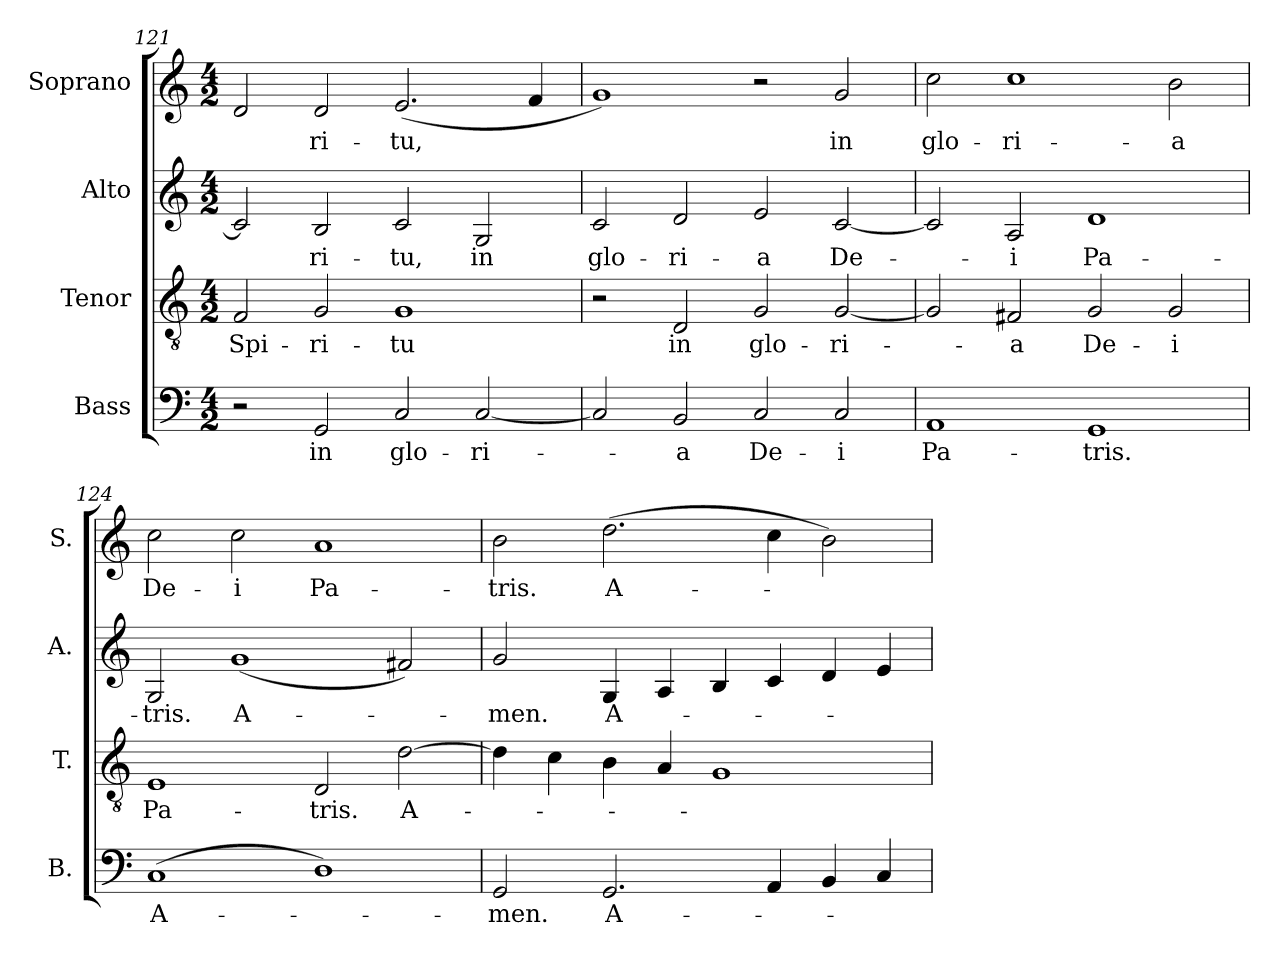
**kern	**text	**kern	**text	**kern	**text	**kern	**text
*part4	*part4	*part3	*part3	*part2	*part2	*part1	*part1
*staff4	*staff4	*staff3	*staff3	*staff2	*staff2	*staff1	*staff1
*I"Bass	*	*I"Tenor	*	*I"Alto	*	*I"Soprano	*
*I'B.	*	*I'T.	*	*I'A.	*	*I'S.	*
*clefF4	*	*clefGv2	*	*clefG2	*	*clefG2	*
*	*	*ITrd7c12	*	*	*	*	*
*k[]	*	*k[]	*	*k[]	*	*k[]	*
*C:	*	*C:	*	*C:	*	*C:	*
*M4/2	*	*M4/2	*	*M4/2	*	*M4/2	*
=121	=121	=121	=121	=121	=121	=121	=121
!	!	!	!LO:LY:b:color=#000000	!	!	!	!
2r	.	2FFi/	Spi-	2ci/]	.	2di/	.
!	!LO:LY:b:color=#000000	!	!	!	!	!	!
!	!	!	!LO:LY:b:color=#000000	!	!	!	!
!	!	!	!	!	!LO:LY:b:color=#000000	!	!
!	!	!	!	!	!	!	!LO:LY:b:color=#000000
2GGi/	in	2GGi/	-ri-	2Bi/	-ri-	2di/	-ri-
!	!LO:LY:b:color=#000000	!	!	!	!	!	!
!	!	!	!LO:LY:b:color=#000000	!	!	!	!
!	!	!	!	!	!LO:LY:b:color=#000000	!	!
!	!	!	!	!	!	!	!LO:LY:b:color=#000000
2Ci/	glo-	1GGi	-tu	2ci/	-tu,	(2.ei/	-tu,
!	!LO:LY:b:color=#000000	!	!	!	!	!	!
!	!	!	!	!	!LO:LY:b:color=#000000	!	!
[2Ci/	-ri-	.	.	2Gi/	in	.	.
.	.	.	.	.	.	4fi/	.
!!LO:LB:g=z
=122	=122	=122	=122	=122	=122	=122	=122
!	!	!	!	!	!LO:LY:b:color=#000000	!	!
2Ci/]	.	2r	.	2ci/	glo-	1gi)	.
!	!LO:LY:b:color=#000000	!	!	!	!	!	!
!	!	!	!LO:LY:b:color=#000000	!	!	!	!
!	!	!	!	!	!LO:LY:b:color=#000000	!	!
2BBi/	-a	2DDi/	in	2di/	-ri-	.	.
!	!LO:LY:b:color=#000000	!	!	!	!	!	!
!	!	!	!LO:LY:b:color=#000000	!	!	!	!
!	!	!	!	!	!LO:LY:b:color=#000000	!	!
2Ci/	De-	2GGi/	glo-	2ei/	-a	2r	.
!	!LO:LY:b:color=#000000	!	!	!	!	!	!
!	!	!	!LO:LY:b:color=#000000	!	!	!	!
!	!	!	!	!	!LO:LY:b:color=#000000	!	!
!	!	!	!	!	!	!	!LO:LY:b:color=#000000
2Ci/	-i	[2GGi/	-ri-	[2ci/	De-	2gi/	in
=123	=123	=123	=123	=123	=123	=123	=123
!	!LO:LY:b:color=#000000	!	!	!	!	!	!
!	!	!	!	!	!	!	!LO:LY:b:color=#000000
1AAi	Pa-	2GGi/]	.	2ci/]	.	2cci\	glo-
!	!	!	!LO:LY:b:color=#000000	!	!	!	!
!	!	!	!	!	!LO:LY:b:color=#000000	!	!
!	!	!	!	!	!	!	!LO:LY:b:color=#000000
.	.	2FF#Xi/	-a	2Ai/	-i	1cci	-ri-
!	!LO:LY:b:color=#000000	!	!	!	!	!	!
!	!	!	!LO:LY:b:color=#000000	!	!	!	!
!	!	!	!	!	!LO:LY:b:color=#000000	!	!
1GGi	-tris.	2GGi/	De-	1di	Pa-	.	.
!	!	!	!LO:LY:b:color=#000000	!	!	!	!
!	!	!	!	!	!	!	!LO:LY:b:color=#000000
.	.	2GGi/	-i	.	.	2bi\	-a
=124	=124	=124	=124	=124	=124	=124	=124
!	!LO:LY:b:color=#000000	!	!	!	!	!	!
!	!	!	!LO:LY:b:color=#000000	!	!	!	!
!	!	!	!	!	!LO:LY:b:color=#000000	!	!
!	!	!	!	!	!	!	!LO:LY:b:color=#000000
(1Ci	A-	1EEi	Pa-	2Gi/	-tris.	2cci\	De-
!	!	!	!	!	!LO:LY:b:color=#000000	!	!
!	!	!	!	!	!	!	!LO:LY:b:color=#000000
.	.	.	.	(1gi	A-	2cci\	-i
!	!	!	!LO:LY:b:color=#000000	!	!	!	!
!	!	!	!	!	!	!	!LO:LY:b:color=#000000
1Di)	.	2DDi/	-tris.	.	.	1ai	Pa-
!	!	!	!LO:LY:b:color=#000000	!	!	!	!
.	.	[2Di\	A-	2f#Xi/)	.	.	.
=125	=125	=125	=125	=125	=125	=125	=125
!	!LO:LY:b:color=#000000	!	!	!	!	!	!
!	!	!	!	!	!LO:LY:b:color=#000000	!	!
!	!	!	!	!	!	!	!LO:LY:b:color=#000000
2GGi/	-men.	4Di\]	.	2gi/	-men.	2bi\	-tris.
.	.	4Ci\	.	.	.	.	.
!	!LO:LY:b:color=#000000	!	!	!	!	!	!
!	!	!	!	!	!LO:LY:b:color=#000000	!	!
!	!	!	!	!	!	!	!LO:LY:b:color=#000000
2.GGi/	A-	4BBi\	.	4Gi/	A-	(2.ddi\	A-
.	.	4AAi/	.	4Ai/	.	.	.
.	.	1GGi	.	4Bi/	.	.	.
4AAi/	.	.	.	4ci/	.	4cci\	.
4BBi/	.	.	.	4di/	.	2bi\)	.
4Ci/	.	.	.	4ei/	.	.	.
=	=	=	=	=	=	=	=
*-	*-	*-	*-	*-	*-	*-	*-
